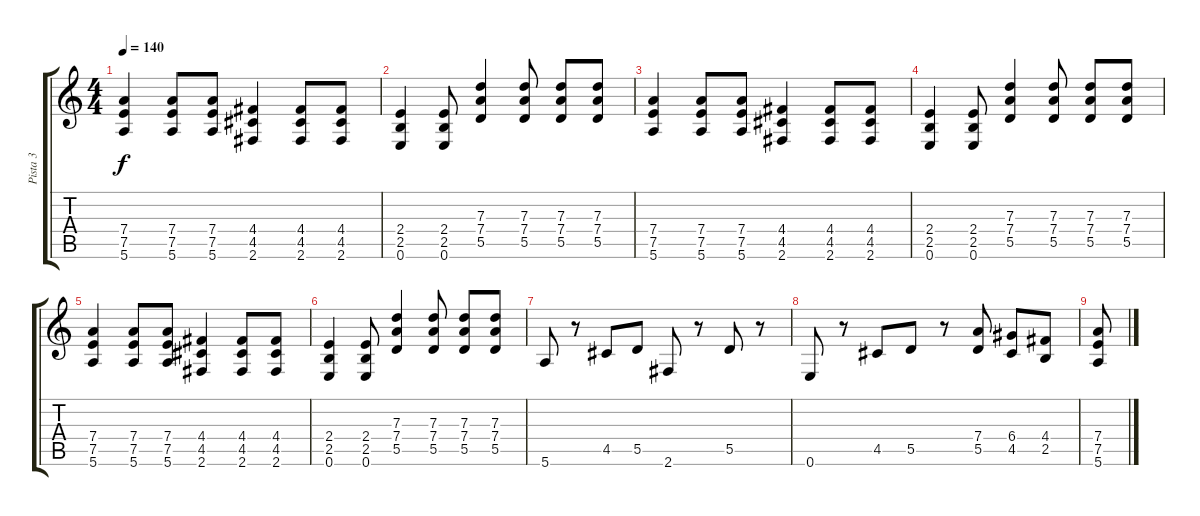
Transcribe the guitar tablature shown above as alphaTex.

\track ("Pista 3" "Pista 3") {instrument distortionguitar}
\staff {score tabs}
\tuning (E4 B3 G3 D3 A2 E2) {hide}
\ts (4 4)
\tempo 140
\clef g2
\ks c
(7.4 7.5 5.6).4{dy f} (7.4 7.5 5.6).8 (7.4 7.5 5.6).8 (4.4 4.5 2.6).4 (4.4 4.5 2.6).8 (4.4 4.5 2.6).8 |
(2.4 2.5 0.6).4 (2.4 2.5 0.6).8 (7.3 7.4 5.5).4 (7.3 7.4 5.5).8 (7.3 7.4 5.5).8 (7.3 7.4 5.5).8 |
(7.4 7.5 5.6).4 (7.4 7.5 5.6).8 (7.4 7.5 5.6).8 (4.4 4.5 2.6).4 (4.4 4.5 2.6).8 (4.4 4.5 2.6).8 |
(2.4 2.5 0.6).4 (2.4 2.5 0.6).8 (7.3 7.4 5.5).4 (7.3 7.4 5.5).8 (7.3 7.4 5.5).8 (7.3 7.4 5.5).8 |
(7.4 7.5 5.6).4 (7.4 7.5 5.6).8 (7.4 7.5 5.6).8 (4.4 4.5 2.6).4 (4.4 4.5 2.6).8 (4.4 4.5 2.6).8 |
(2.4 2.5 0.6).4 (2.4 2.5 0.6).8 (7.3 7.4 5.5).4 (7.3 7.4 5.5).8 (7.3 7.4 5.5).8 (7.3 7.4 5.5).8 |
5.6.8 r.8 4.5.8 5.5.8 2.6.8 r.8 5.5.8 r.8 |
0.6.8 r.8 4.5.8 5.5.8 r.8 (7.4 5.5).8 (6.4 4.5).8 (4.4 2.5).8 |
(7.4 7.5 5.6).8
